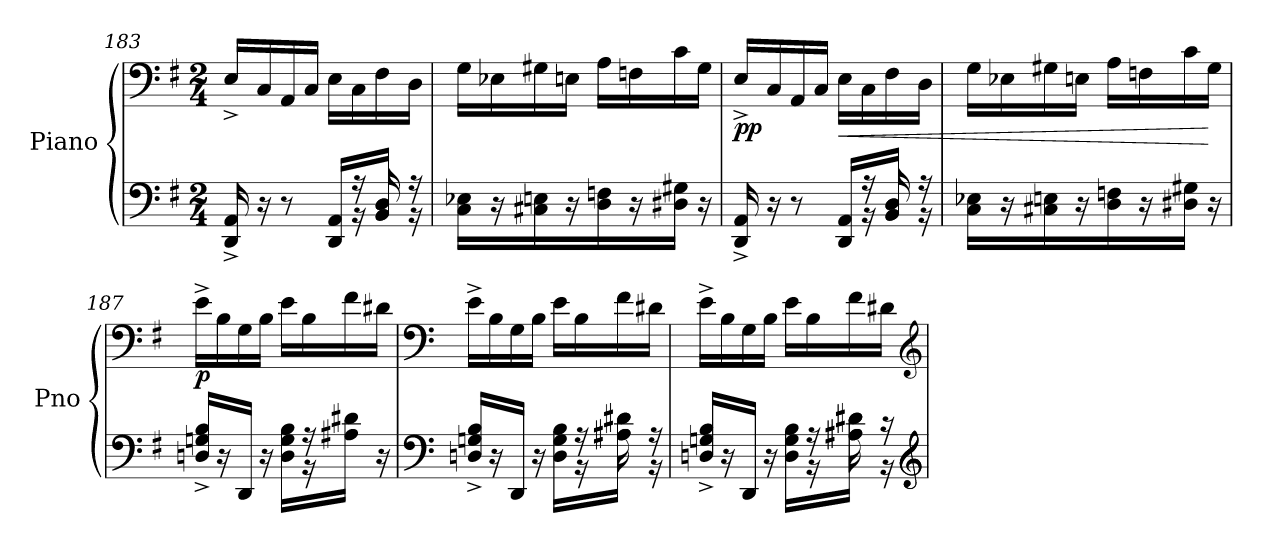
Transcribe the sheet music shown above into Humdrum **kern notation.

**kern	**kern	**dynam
*part1	*part1	*part1
*staff2	*staff1	*staff1/2
*I"Piano	*	*
*I'Pno	*	*
*clefF4	*clefF4	*
*k[f#]	*k[f#]	*
*G:	*G:	*
*M2/4	*M2/4	*
=183	=183	=183
*^	*	*
16DD/^ 16AA/^	16ryy	16E^/LL	.
*v	*v	*	*
16r	16C/	.
8r	16AA/	.
.	16C/JJ	.
16DD/ 16AA/LL	16E\LL	.
*^	*	*
16r	16r	16C\	.
16BB/ 16D/JJ	16BB/ 16D/	16F#\	.
16r	16r	16D\JJ	.
*v	*v	*	*
=184	=184	=184
16C\ 16E-X\LL	16G\LL	.
16r	16E-X\	.
16C#X\ 16En\	16G#X\	.
16r	16En\JJ	.
16D\ 16Fn\	16A\LL	.
16r	16Fn\	.
16D#X\ 16G#X\JJ	16c\	.
16r	16G#\JJ	.
!!LO:LB:g=z
=185	=185	=185
*^	*	*
!	!	!	!LO:DY:b
16DD/^ 16AA/^	16ryy	16E^/LL	pp
*v	*v	*	*
16r	16C/	.
8r	16AA/	.
.	16C/JJ	.
!	!	!LO:HP:b
16DD/ 16AA/LL	16E\LL	<
*^	*	*
16r	16r	16C\	.
16BB/ 16D/JJ	16BB/ 16D/	16F#\	.
16r	16r	16D\JJ	.
*v	*v	*	*
=186	=186	=186
16C\ 16E-X\LL	16G\LL	.
16r	16E-X\	.
16C#X\ 16En\	16G#X\	.
16r	16En\JJ	.
16D\ 16Fn\	16A\LL	.
16r	16Fn\	.
16D#X\ 16G#X\JJ	16c\	.
16r	16G#\JJ	[
=187	=187	=187
*^	*	*
!	!	!	!LO:DY:b
16Dn/^ 16Gn/^ 16B/^LL	16ryy	16e^\LL	p
*v	*v	*	*
16r	16B\	.
16DD/JJ	16G\	.
16r	16B\JJ	.
16D\ 16G\ 16B\LL	16e\LL	.
*^	*	*
16r	16r	16B\	.
16A#X\ 16d#X\JJ	8ryy	16f#\	.
16r	.	16d#X\JJ	.
!!LO:PB:g=z
=188	=188	=188	=188
*clefF4	*	*clefF4	*
16Dn/^ 16Gn/^ 16B/^LL	16ryy	16e^\LL	.
*v	*v	*	*
16r	16B\	.
16DD/JJ	16G\	.
16r	16B\JJ	.
16D\ 16G\ 16B\LL	16e\LL	.
*^	*	*
16r	16r	16B\	.
16A#X\ 16d#X\JJ	16A#\ 16d#\	16f#\	.
16r	16r	16d#X\JJ	.
=189	=189	=189	=189
16Dn/^ 16Gn/^ 16B/^LL	16ryy	16e^\LL	.
*v	*v	*	*
16r	16B\	.
16DD/JJ	16G\	.
16r	16B\JJ	.
16D\ 16G\ 16B\LL	16e\LL	.
*^	*	*
16r	16r	16B\	.
16A#X\ 16d#X\JJ	16A#\ 16d#\	16f#\	.
16r	16r	16d#X\JJ	.
*v	*v	*	*
*clefG2	*clefG2	*
=	=	=
*-	*-	*-
